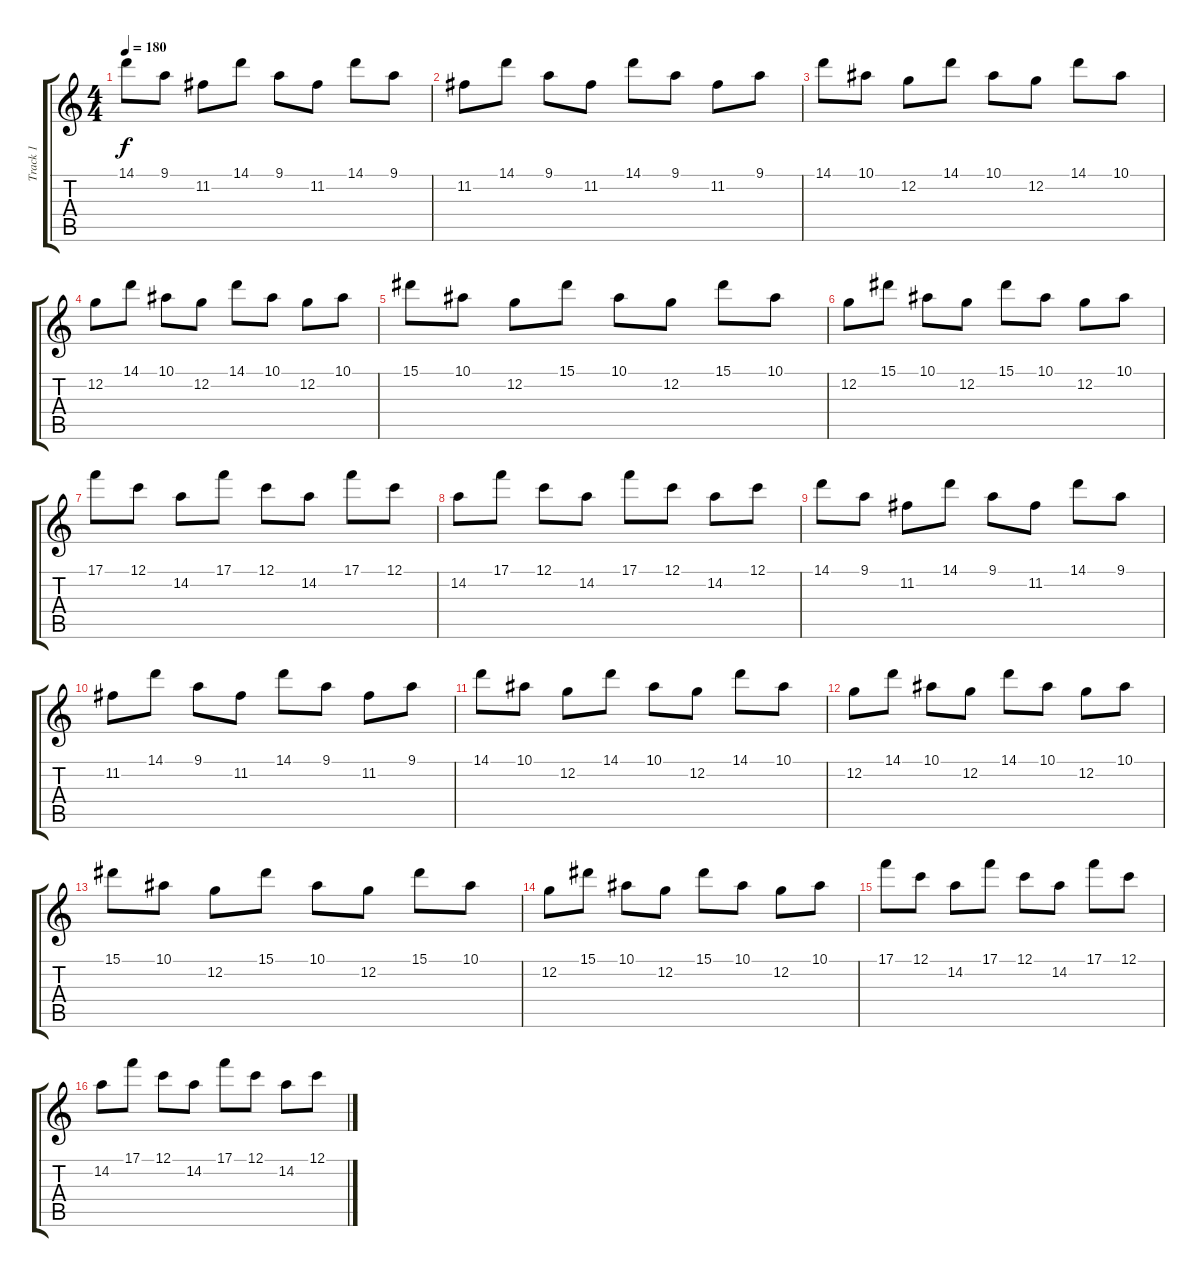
\track ("Track 1" "Track 1") {instrument distortionguitar}
\staff {score tabs}
\tuning (C4 G3 Eb3 Bb2 F2 C2) {hide}
\ts (4 4)
\tempo 180
\clef g2
\ks c
14.1.8{dy f} 9.1.8 11.2.8 14.1.8 9.1.8 11.2.8 14.1.8 9.1.8 |
11.2.8 14.1.8 9.1.8 11.2.8 14.1.8 9.1.8 11.2.8 9.1.8 |
14.1.8 10.1.8 12.2.8 14.1.8 10.1.8 12.2.8 14.1.8 10.1.8 |
12.2.8 14.1.8 10.1.8 12.2.8 14.1.8 10.1.8 12.2.8 10.1.8 |
15.1.8 10.1.8 12.2.8 15.1.8 10.1.8 12.2.8 15.1.8 10.1.8 |
12.2.8 15.1.8 10.1.8 12.2.8 15.1.8 10.1.8 12.2.8 10.1.8 |
17.1.8 12.1.8 14.2.8 17.1.8 12.1.8 14.2.8 17.1.8 12.1.8 |
14.2.8 17.1.8 12.1.8 14.2.8 17.1.8 12.1.8 14.2.8 12.1.8 |
14.1.8 9.1.8 11.2.8 14.1.8 9.1.8 11.2.8 14.1.8 9.1.8 |
11.2.8 14.1.8 9.1.8 11.2.8 14.1.8 9.1.8 11.2.8 9.1.8 |
14.1.8 10.1.8 12.2.8 14.1.8 10.1.8 12.2.8 14.1.8 10.1.8 |
12.2.8 14.1.8 10.1.8 12.2.8 14.1.8 10.1.8 12.2.8 10.1.8 |
15.1.8 10.1.8 12.2.8 15.1.8 10.1.8 12.2.8 15.1.8 10.1.8 |
12.2.8 15.1.8 10.1.8 12.2.8 15.1.8 10.1.8 12.2.8 10.1.8 |
17.1.8 12.1.8 14.2.8 17.1.8 12.1.8 14.2.8 17.1.8 12.1.8 |
14.2.8 17.1.8 12.1.8 14.2.8 17.1.8 12.1.8 14.2.8 12.1.8
